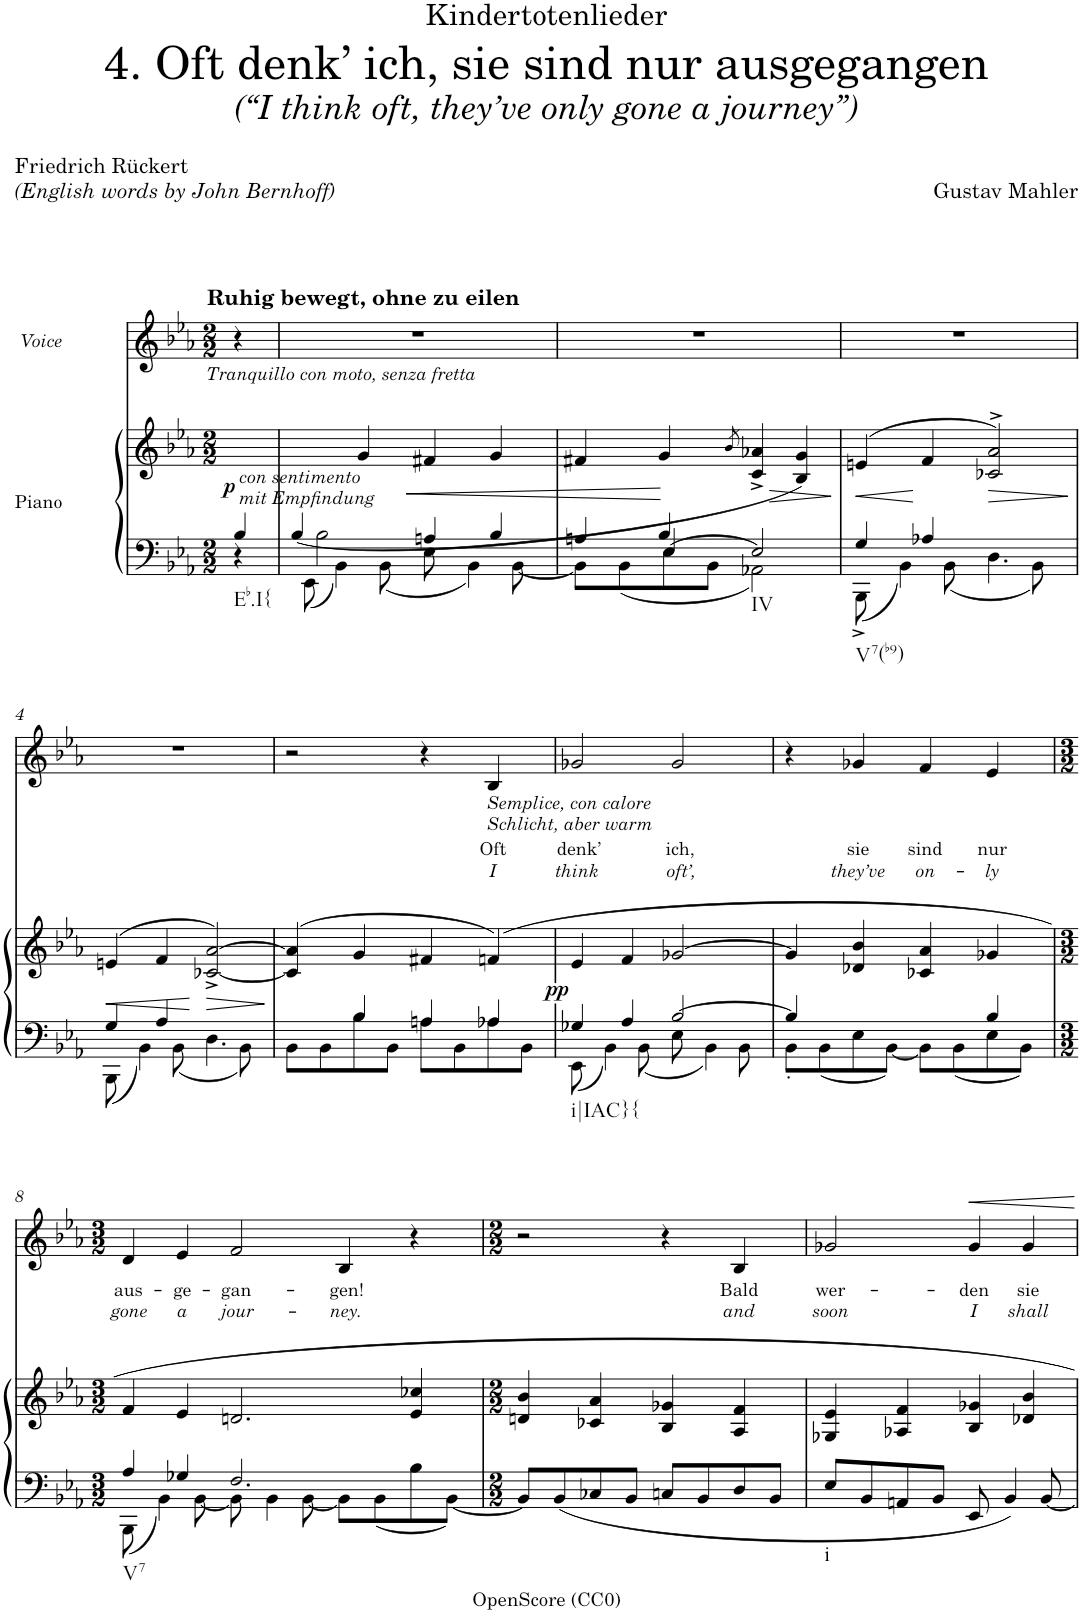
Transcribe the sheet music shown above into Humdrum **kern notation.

**kern	**kern	**dynam	**kern	**text	**text
*part2	*part2	*part2	*part1	*part1	*part1
*staff3	*staff2	*staff2/3	*staff1	*staff1	*staff1
*I"Piano	*	*	*I"Voice	*	*
*I'Pno	*	*	*	*	*
*clefF4	*clefG2	*	*clefG2	*	*
*k[b-e-a-]	*k[b-e-a-]	*	*k[b-e-a-]	*	*
*M2/2	*M2/2	*	*M2/2	*	*
=	=	=	=	=	=
*^	*	*	*	*	*
!	!	!	!	!LO:TX:a:B:t=Ruhig bewegt, ohne zu eilen	!	!
!	!	!	!	!LO:TX:b:i:t=Tranquillo con moto, senza fretta	!	!
!	!	!LO:TX:b:i:t=con sentimento	!	!	!	!
!	!	!LO:TX:b:t=mit Empfindung	!	!	!	!
!LO:TX:b:t=Eb.I{	!	!	!	!	!	!
!	!	!	!LO:DY:b	!	!	!
4B-/	4r	4ryy	p	4r	.	.
=1	=1	=1	=1	=1	=1	=1
*	*^	*	*	*	*	*
(4B-/	2B-\	8EE-\	4ryy	.	1r	.	.
.	.	4BB-\	.	.	.	.	.
2.ryy	.	.	4g/	.	.	.	.
.	.	8BB-\	.	.	.	.	.
!	!	!	!	!LO:HP:b	!	!	!
.	4An/	8E-\	4f#X/	<	.	.	.
.	.	4BB-\	.	.	.	.	.
.	4B-/	.	4g/	.	.	.	.
.	.	[8BB-\	.	.	.	.	.
=2	=2	=2	=2	=2	=2	=2	=2
4An/	8BB-\L]	4ryy	4f#X/	.	1r	.	.
.	8BB-\	.	.	.	.	.	.
[4E-/	8E-\	4B-/	4g/	[	.	.	.
.	8BB-\J	.	.	.	.	.	.
.	.	.	8qb-/	.	.	.	.
!LO:TX:b:t=IV	!	!	!	!	!	!	!
2E-/]	2AA-X\	2ryy	4c/^ 4a-X/^	.	.	.	.
.	.	.	4B-/ 4g/)	.	.	.	.
*	*v	*v	*	*	*	*	*
=3	=3	=3	=3	=3	=3	=3
!LO:TX:b:t=V7(b9)	!	!	!	!	!	!
!	!	!	!LO:HP:b	!	!	!
4G/	8BBB-^\	(>4en/	<	1r	.	.
.	4BB-\	.	.	.	.	.
4A-X/	.	4f/	[	.	.	.
.	8BB-\	.	.	.	.	.
!	!	!	!LO:HP:b	!	!	!
2ryy	4.D\	2c-X/^> 2a-/^>)	>	.	.	.
.	8BB-\	.	.	.	.	.
*v	*v	*	*	*	*	*
.	.	]	.	.	.
!!LO:LB:g=z
=4	=4	=4	=4	=4	=4
*^	*	*	*	*	*
!	!	!	!LO:HP:b	!	!	!
4G/	8BBB-\	(>4en/	<	1r	.	.
.	4BB-\	.	.	.	.	.
4A-/	.	4f/	.	.	.	.
.	8BB-\	.	.	.	.	.
!	!	!	!LO:HP:n=1:b	!	!	!
2ryy	4.D\	[2c-X/^ [2a-/^)	[ >	.	.	.
.	8BB-\	.	.	.	.	.
*v	*v	*	*	*	*	*
.	.	]	.	.	.
=5	=5	=5	=5	=5	=5
*^	*	*	*	*	*
4ryy	8BB-\L	(>4c-/] 4a-/]	.	2r	.	.
.	8BB-\	.	.	.	.	.
4B-/	8B-\	4g/	.	.	.	.
.	8BB-\J	.	.	.	.	.
4An/	8A\L	4f#X/	.	4r	.	.
.	8BB-\	.	.	.	.	.
!	!	!	!	!LO:TX:b:i:t=Semplice, con calore	!	!
!	!	!	!	!LO:TX:b:t=Schlicht, aber warm	!	!
!	!	!	!	!	!LO:LY:b	!LO:LY:b
4A-X/	8A-\	4fn/)	.	4B-/	Oft	I
.	8BB-\J	.	.	.	.	.
=6	=6	=6	=6	=6	=6	=6
!LO:TX:b:t=i|IAC}{	!	!	!	!	!	!
!	!	!	!LO:DY:b	!	!LO:LY:b	!LO:LY:b
4G-X/	8EE-\	4e-/	pp	2g-X/	denk’	think
.	4BB-\	.	.	.	.	.
4A-/	.	4f/	.	.	.	.
.	8BB-\	.	.	.	.	.
!	!	!	!	!	!LO:LY:b	!LO:LY:b
[2B-/	8E-\	[>2g-X/	.	2g-/	ich,	oft’,
.	4BB-\	.	.	.	.	.
.	8BB-\	.	.	.	.	.
=7	=7	=7	=7	=7	=7	=7
4B-/]	8BB-'\L	4g-/]	.	4r	.	.
.	8BB-\	.	.	.	.	.
!	!	!	!	!	!LO:LY:b	!LO:LY:b
4ryy	8E-\	4d-X/ 4b-/	.	4g-X/	sie	they’ve
.	[8BB-\J	.	.	.	.	.
!	!	!	!	!	!LO:LY:b	!LO:LY:b
4ryy	8BB-\L]	4c-X/ 4a-/	.	4f/	sind	on-
.	8BB-\	.	.	.	.	.
!	!	!	!	!	!LO:LY:b	!LO:LY:b
4B-/	8E-\	4g-X/	.	4e-/	nur	-ly
.	8BB-\J	.	.	.	.	.
!!LO:LB:g=z
=8	=8	=8	=8	=8	=8	=8
*M3/2	*	*M3/2	*	*M3/2	*	*
!LO:TX:b:t=V7	!	!	!	!	!	!
!	!	!	!	!	!LO:LY:b	!LO:LY:b
4A-/	8BBB-\	4f/	.	4d/	aus-	gone
.	4BB-\	.	.	.	.	.
!	!	!	!	!	!LO:LY:b	!LO:LY:b
4G-X/	.	4e-/	.	4e-/	-ge-	a
.	[8BB-\	.	.	.	.	.
!	!	!	!	!	!LO:LY:b	!LO:LY:b
2.F/	8BB-\]	2.dn/	.	2f/	-gan-	jour-
.	4BB-\	.	.	.	.	.
.	[8BB-\	.	.	.	.	.
!	!	!	!	!	!LO:LY:b	!LO:LY:b
.	8BB-\L]	.	.	4B-/	-gen!	-ney.
.	8BB-\	.	.	.	.	.
4B-	8B-\	4e-/ 4cc-X/	.	4r	.	.
.	[8BB-\J	.	.	.	.	.
*v	*v	*	*	*	*	*
=9	=9	=9	=9	=9	=9
*M2/2	*M2/2	*	*M2/2	*	*
8BB-/L]	4dn/ 4b-/	.	2r	.	.
8BB-/	.	.	.	.	.
8C-X/	4c-X/ 4a-/	.	.	.	.
8BB-/J	.	.	.	.	.
8Cn/L	4B-/ 4g-X/	.	4r	.	.
8BB-/	.	.	.	.	.
!	!	!	!	!LO:LY:b	!LO:LY:b
8D/	4A-/ 4f/	.	4B-/	Bald	and
8BB-/J	.	.	.	.	.
=10	=10	=10	=10	=10	=10
!LO:TX:b:t=i	!	!	!	!	!
!	!	!	!	!LO:LY:b	!LO:LY:b
8E-/L	4G-X/ 4e-/	.	2g-X/	wer-	soon
8BB-/	.	.	.	.	.
8AAn/	4A-X/ 4f/	.	.	.	.
8BB-/J	.	.	.	.	.
!	!	!	!	!LO:LY:b	!LO:LY:b
8EE-/	4B-/ 4g-X/	.	4g-/	-den	I
4BB-/	.	.	.	.	.
!	!	!	!	!LO:LY:b	!LO:LY:b
.	4d-X/ 4b-/	.	4g-/	sie	shall
[8BB-/	.	.	.	.	.
=	=	=	=	=	=
*-	*-	*-	*-	*-	*-
